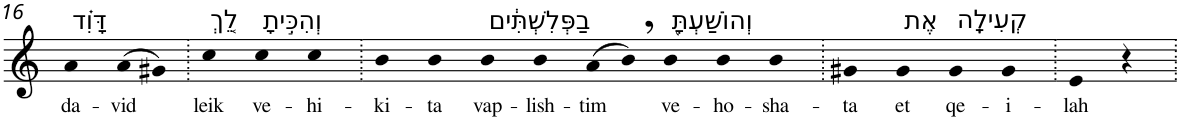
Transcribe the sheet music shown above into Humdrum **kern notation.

**kern	**text
*part1	*part1
*staff1	*staff1
*I"Piano	*
*I'Pno	*
!!LO:PB:g=z
*clefG2	*
*k[]	*
=16	=16
!LO:TX:a:t=דָּוִ֗ד	!
!	!LO:LY:b
4a	da-
!	!LO:LY:b
(>8a	-vid
8g#X)	.
=17.	=17.
!LO:TX:a:t=לֵ֚ךְ	!
!	!LO:LY:b
4cc	leik
!LO:TX:a:t=וְהִכִּ֣יתָ	!
!	!LO:LY:b
4cc	ve-
!	!LO:LY:b
4cc	-hi-
=18.	=18.
!	!LO:LY:b
4b	-ki-
!	!LO:LY:b
4b	-ta
!LO:TX:a:t=בַפְּלִשְׁתִּ֔ים	!
!	!LO:LY:b
4b	vap-
!	!LO:LY:b
4b	-lish-
!	!LO:LY:b
(>8a	-tim
8b,)	.
!LO:TX:a:t=וְהוֹשַׁעְתָּ֖	!
!	!LO:LY:b
4b	ve-
!	!LO:LY:b
4b	-ho-
!	!LO:LY:b
4b	-sha-
=19.	=19.
!	!LO:LY:b
4g#X	-ta
!LO:TX:a:t=אֶת	!
!	!LO:LY:b
4g#	et
!LO:TX:a:t=קְעִילָֽה	!
!	!LO:LY:b
4g#	qe-
!	!LO:LY:b
4g#	-i-
=20.	=20.
!	!LO:LY:b
4e	-lah
4r	.
=.	=.
*-	*-
